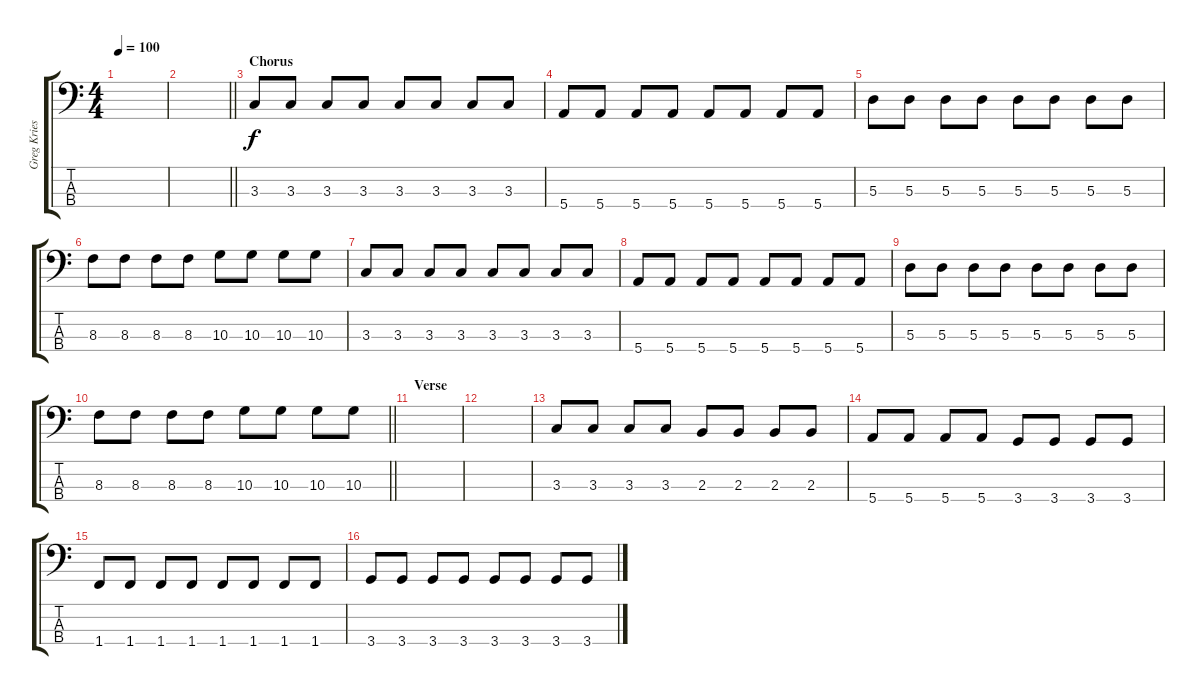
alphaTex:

\track ("Greg Kriesel - Bass" "Greg Kries") {instrument electricbasspick}
\staff {score tabs}
\tuning (G2 D2 A1 E1) {hide}
\ts (4 4)
\tempo 100
\clef f4
\ks c
|
\barLineRight lightlight
|
\section ("" "Chorus")
3.3.8 3.3.8 3.3.8 3.3.8 3.3.8 3.3.8 3.3.8 3.3.8 |
5.4.8 5.4.8 5.4.8 5.4.8 5.4.8 5.4.8 5.4.8 5.4.8 |
5.3.8 5.3.8 5.3.8 5.3.8 5.3.8 5.3.8 5.3.8 5.3.8 |
8.3.8 8.3.8 8.3.8 8.3.8 10.3.8 10.3.8 10.3.8 10.3.8 |
3.3.8 3.3.8 3.3.8 3.3.8 3.3.8 3.3.8 3.3.8 3.3.8 |
5.4.8 5.4.8 5.4.8 5.4.8 5.4.8 5.4.8 5.4.8 5.4.8 |
5.3.8 5.3.8 5.3.8 5.3.8 5.3.8 5.3.8 5.3.8 5.3.8 |
\barLineRight lightlight
8.3.8 8.3.8 8.3.8 8.3.8 10.3.8 10.3.8 10.3.8 10.3.8 |
\section ("" "Verse")
|
|
3.3.8 3.3.8 3.3.8 3.3.8 2.3.8 2.3.8 2.3.8 2.3.8 |
5.4.8 5.4.8 5.4.8 5.4.8 3.4.8 3.4.8 3.4.8 3.4.8 |
1.4.8 1.4.8 1.4.8 1.4.8 1.4.8 1.4.8 1.4.8 1.4.8 |
3.4.8 3.4.8 3.4.8 3.4.8 3.4.8 3.4.8 3.4.8 3.4.8
